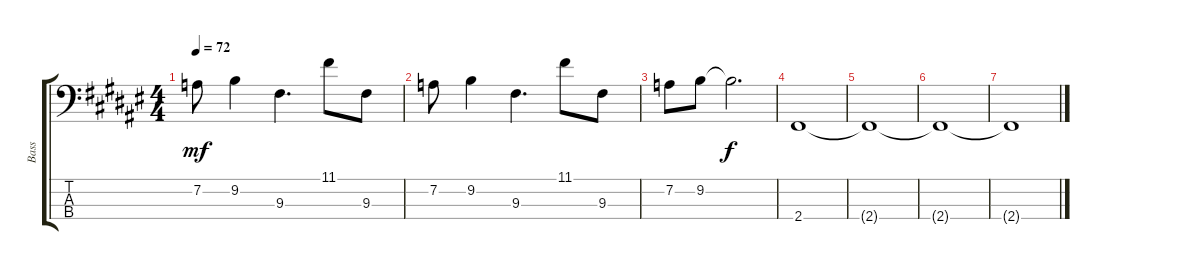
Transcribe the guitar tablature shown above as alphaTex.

\track ("Bass" "Bass") {instrument electricbassfinger}
\staff {score tabs}
\tuning (G2 D2 A1 E1) {hide}
\ts (4 4)
\tempo 72
\clef f4
\ks f#
7.2.8{dy mf} 9.2.4 9.3.4{d} 11.1.8 9.3.8 |
7.2.8 9.2.4 9.3.4{d} 11.1.8 9.3.8 |
7.2.8 9.2.8 9.2{t}.2{d dy f} |
2.4.1 |
2.4{t}.1 |
2.4{t}.1 |
2.4{t}.1
